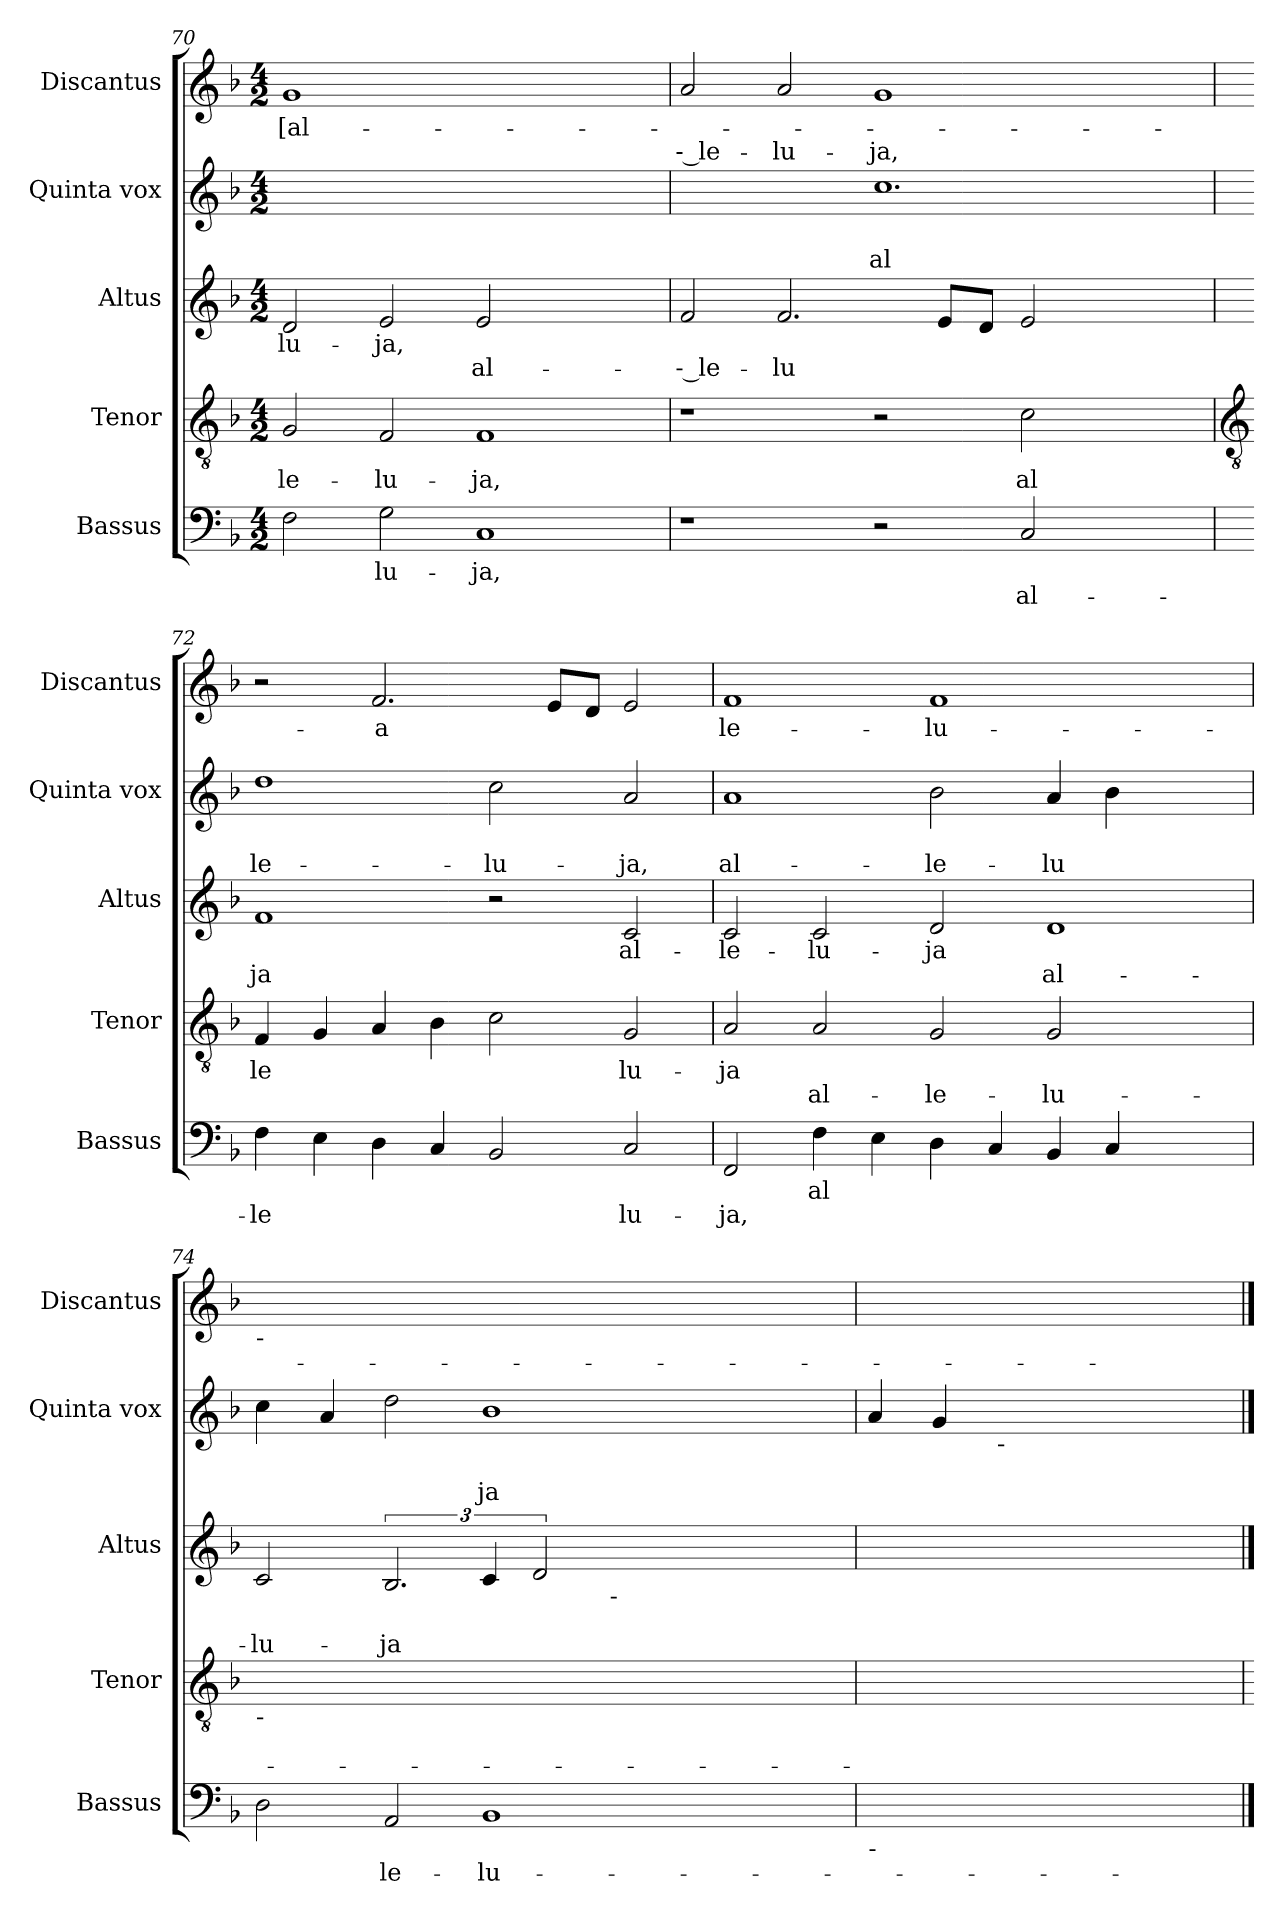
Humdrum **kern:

**kern	**text	**text	**kern	**text	**text	**kern	**text	**text	**kern	**text	**text	**kern	**text	**text
*part5	*part5	*part5	*part4	*part4	*part4	*part3	*part3	*part3	*part2	*part2	*part2	*part1	*part1	*part1
*staff5	*staff5	*staff5	*staff4	*staff4	*staff4	*staff3	*staff3	*staff3	*staff2	*staff2	*staff2	*staff1	*staff1	*staff1
*I"Bassus	*	*	*I"Tenor	*	*	*I"Altus	*	*	*I"Quinta vox	*	*	*I"Discantus	*	*
*I'Bassus	*	*	*I'Tenor	*	*	*I'Altus	*	*	*I'Quinta vox	*	*	*I'Discantus	*	*
*clefF4	*	*	*clefGv2	*	*	*clefG2	*	*	*clefG2	*	*	*clefG2	*	*
*k[b-]	*	*	*k[b-]	*	*	*k[b-]	*	*	*k[b-]	*	*	*k[b-]	*	*
*F:	*	*	*F:	*	*	*F:	*	*	*F:	*	*	*F:	*	*
*M4/2	*	*	*M4/2	*	*	*M4/2	*	*	*M4/2	*	*	*M4/2	*	*
=70	=70	=70	=70	=70	=70	=70	=70	=70	=70	=70	=70	=70	=70	=70
!	!	!	!	!LO:LY:b	!	!	!LO:LY:b	!	!	!LO:LY:b	!	!	!LO:LY:b	!
2F	.	.	2G	-le-	.	2d	-lu-	.	[1ccyy	ja___	.	1g	[al-	.
!	!LO:LY:b	!	!	!LO:LY:b	!	!	!LO:LY:b	!	!	!	!	!	!	!
2G	lu-	.	2F	-lu-	.	2e	-ja,	.	.	.	.	.	.	.
!	!LO:LY:b	!	!	!LO:LY:b	!	!	!	!LO:LY:b	!	!	!	!	!	!
1C	-ja,	.	1F	-ja,	.	2e	.	al-	1ryy	.	.	1ryy	.	.
.	.	.	.	.	.	2ryy	.	.	.	.	.	.	.	.
!!LO:LB:g=z
=71	=71	=71	=71	=71	=71	=71	=71	=71	=71	=71	=71	=71	=71	=71
!	!	!	!	!	!	!	!	!LO:LY:b	!	!LO:LY:b	!	!	!	!LO:LY:b
1r	.	.	1r	.	.	2f	.	-- le-	1ccyy]	____	.	2a	.	-- le-
!	!	!	!	!	!	!	!	!LO:LY:b	!	!	!	!	!	!LO:LY:b
.	.	.	.	.	.	2.f	.	-lu	.	.	.	2a	.	-lu-
!	!	!	!	!	!	!	!	!	!	!	!LO:LY:b	!	!	!LO:LY:b
2r	.	.	2r	.	.	.	.	.	1.cc	.	al	1g	.	-ja,
.	.	.	.	.	.	8eL	.	.	.	.	.	.	.	.
.	.	.	.	.	.	8dJ	.	.	.	.	.	.	.	.
!	!	!LO:LY:b	!	!LO:LY:b	!	!	!	!	!	!	!	!	!	!
2C	.	al-	2c	al	.	2e	.	.	.	.	.	.	.	.
2ryy	.	.	2ryy	.	.	2ryy	.	.	.	.	.	2ryy	.	.
!!LO:LB:g=z
=72	=72	=72	=72	=72	=72	=72	=72	=72	=72	=72	=72	=72	=72	=72
*	*	*	*clefGv2	*	*	*	*	*	*	*	*	*	*	*
!	!	!LO:LY:b	!	!LO:LY:b	!	!	!	!LO:LY:b	!	!	!LO:LY:b	!	!	!
4F	.	-le	4F	- le	.	1f	.	ja	1dd	.	le-	2r	.	.
4E	.	.	4G	.	.	.	.	.	.	.	.	.	.	.
!	!	!	!	!	!	!	!	!	!	!	!	!	!LO:LY:b	!
4D	.	.	4A	.	.	.	.	.	.	.	.	2.f	a	.
4C	.	.	4B-	.	.	.	.	.	.	.	.	.	.	.
!	!	!	!	!	!	!	!	!	!	!	!LO:LY:b	!	!	!
2BB-	.	.	2c	.	.	2r	.	.	2cc	.	-lu-	.	.	.
.	.	.	.	.	.	.	.	.	.	.	.	8eL	.	.
.	.	.	.	.	.	.	.	.	.	.	.	8dJ	.	.
!	!	!LO:LY:b	!	!LO:LY:b	!	!	!LO:LY:b	!	!	!	!LO:LY:b	!	!	!
2C	.	lu-	2G	lu-	.	2c	al-	.	2a	.	-ja,	2e	.	.
=73	=73	=73	=73	=73	=73	=73	=73	=73	=73	=73	=73	=73	=73	=73
!	!	!LO:LY:b	!	!LO:LY:b	!	!	!LO:LY:b	!	!	!	!LO:LY:b	!	!LO:LY:b	!
2FF	.	-ja,	2A	-ja	.	2c	-le-	.	1a	.	al-	1f	le-	.
!	!LO:LY:b	!	!	!	!LO:LY:b	!	!LO:LY:b	!	!	!	!	!	!	!
4F	al	.	2A	.	al-	2c	-lu-	.	.	.	.	.	.	.
4E	.	.	.	.	.	.	.	.	.	.	.	.	.	.
!	!	!	!	!	!LO:LY:b	!	!LO:LY:b	!	!	!	!LO:LY:b	!	!LO:LY:b	!
4D	.	.	2G	.	-le-	2d	-ja	.	2b-	.	-le-	1f	-lu-	.
4C	.	.	.	.	.	.	.	.	.	.	.	.	.	.
!	!	!	!	!	!LO:LY:b	!	!	!LO:LY:b	!	!	!LO:LY:b	!	!	!
4BB-	.	.	2G	.	-lu-	1d	.	al-	4a	.	-lu	.	.	.
4C	.	.	.	.	.	.	.	.	4b-	.	.	.	.	.
2ryy	.	.	2ryy	.	.	.	.	.	2ryy	.	.	2ryy	.	.
=74	=74	=74	=74	=74	=74	=74	=74	=74	=74	=74	=74	=74	=74	=74
!	!	!	!	!	!	!	!	!	!	!	!	!LO:TX:b:t=-	!	!
!	!	!	!LO:TX:b:t=-	!	!	!	!	!	!	!	!	!	!	!
!	!	!	!	!	!LO:LY:b	!	!	!LO:LY:b	!	!	!	!	!LO:LY:b	!
2D	.	.	[0Fyy	.	-ja	2c	.	-lu-	4cc	.	.	[0fyy	-ja	.
.	.	.	.	.	.	.	.	.	4a	.	.	.	.	.
!	!LO:LY:b	!	!	!	!	!	!	!LO:LY:b	!	!	!	!	!	!
2AA	le-	.	.	.	.	3.B-	.	-ja	2dd	.	.	.	.	.
!	!LO:LY:b	!	!	!	!	!	!	!	!	!	!LO:LY:b	!	!	!
1BB-	-lu-	.	.	.	.	6c	.	.	1b-	.	ja	.	.	.
.	.	.	.	.	.	3d	.	.	.	.	.	.	.	.
!	!	!	!	!	!	!LO:TX:b:t=-	!	!	!	!	!	!	!	!
.	.	.	.	.	.	[1.cyy	.	.	.	.	.	.	.	.
1ryy	.	.	1ryy	.	.	.	.	.	1ryy	.	.	1ryy	.	.
=75	=75	=75	=75	=75	=75	=75	=75	=75	=75	=75	=75	=75	=75	=75
!LO:TX:b:t=-	!	!	!	!	!	!	!	!	!	!	!	!	!	!
!	!LO:LY:b	!	!	!	!	!	!	!	!	!	!	!	!	!
[1.FFyy	-ja.	.	0Fyy_	.	.	2cyy]	.	.	4a	.	.	1.fyy_	.	.
.	.	.	.	.	.	.	.	.	4g	.	.	.	.	.
!	!	!	!	!	!	!	!	!	!LO:TX:b:t=-	!	!	!	!	!
.	.	.	.	.	.	1.ryy	.	.	1ayy	.	.	.	.	.
2FFyy]	.	.	.	.	.	.	.	.	2ryy	.	.	2fyy]	.	.
==	==	==	=	==	==	==	==	==	==	==	==	==	==	==
*-	*-	*-	*-	*-	*-	*-	*-	*-	*-	*-	*-	*-	*-	*-
